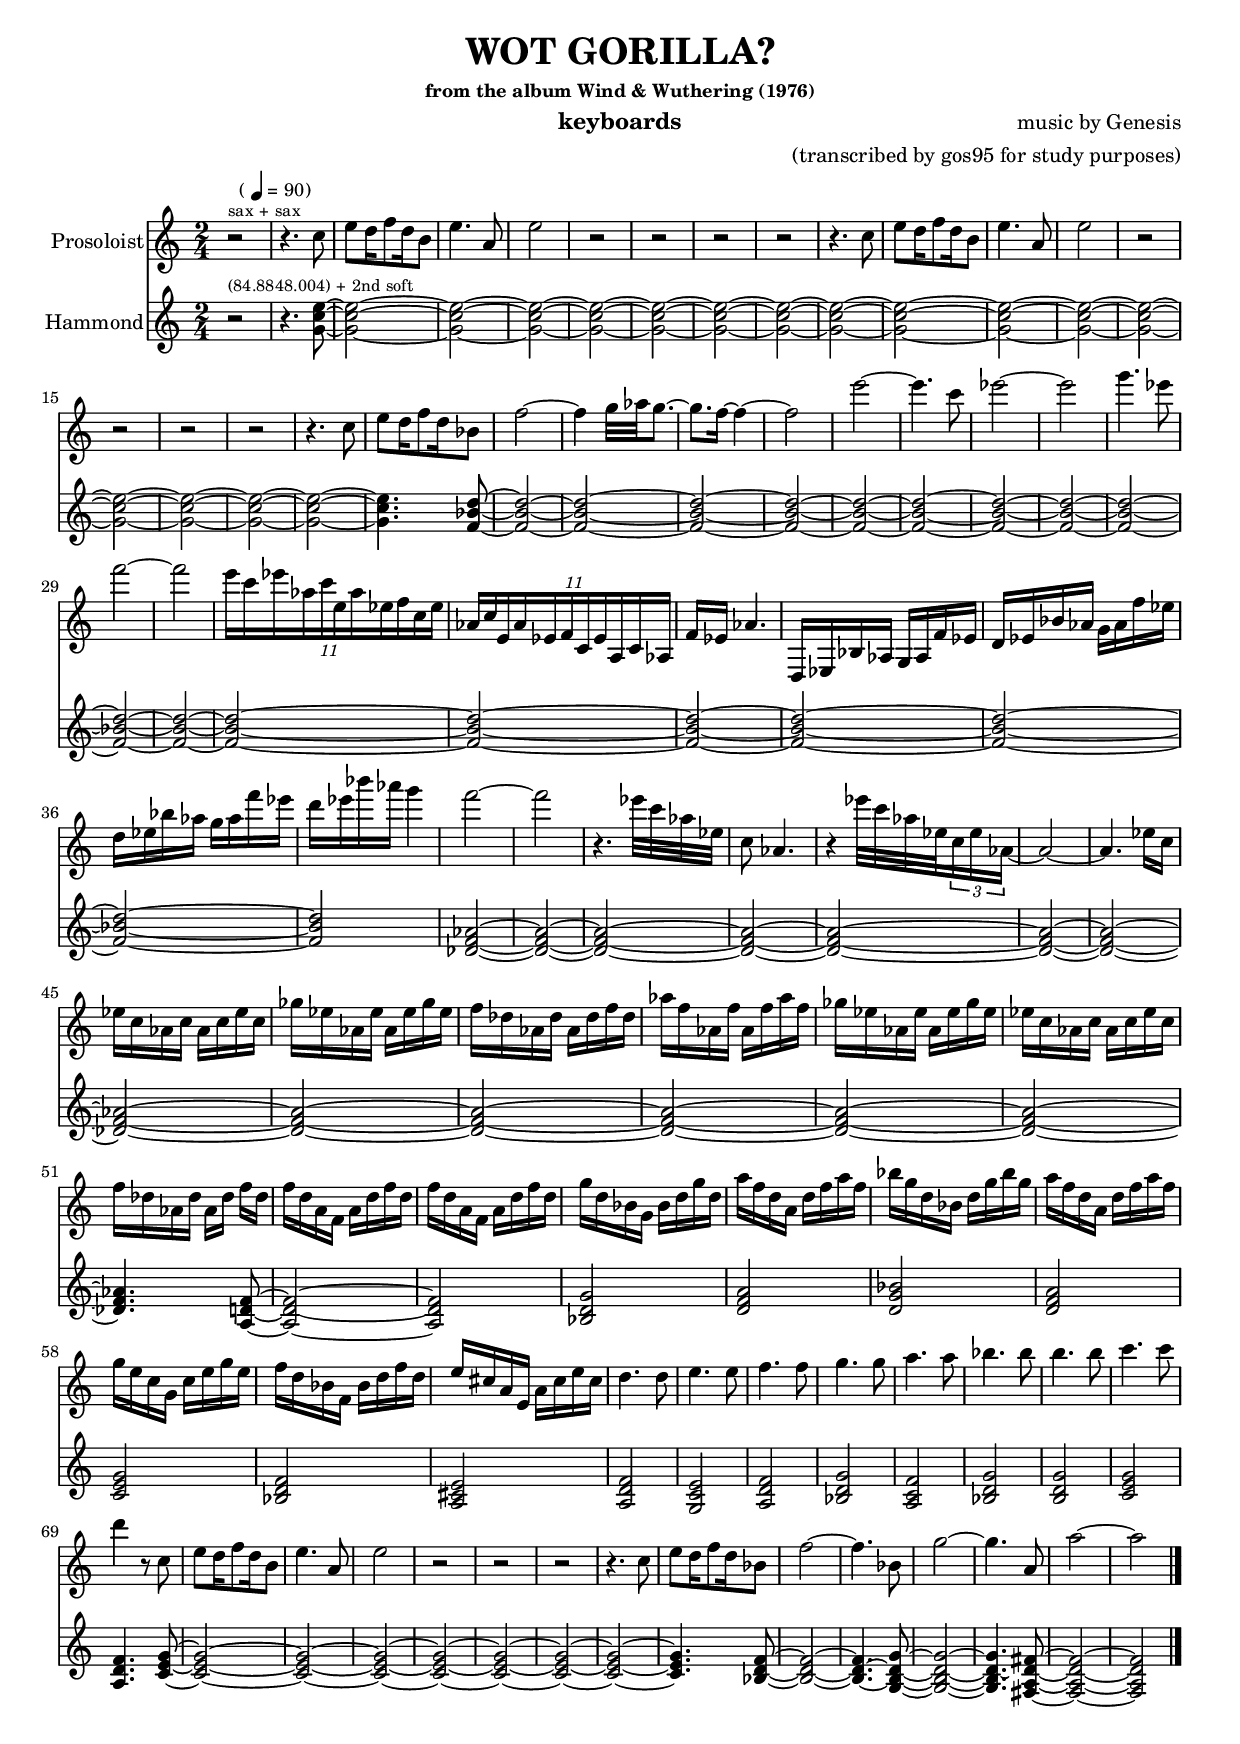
% ===========================================================================================================
% wot-gorilla.ly
%  _____ _        ___            _       ___ _    _      ___   __ _____ _         ___                 _    
% |_   _| |_  ___| _ ) __ _ _ _ | |__ __/ __(_)__| |___ / _ \ / _|_   _| |_  ___ / __|___ _ _  ___ __(_)___
%   | | | ' \/ -_) _ \/ _` | ' \| / /(_-<__ \ / _` / -_) (_) |  _| | | | ' \/ -_) (_ / -_) ' \/ -_|_-< (_-<
%   |_| |_||_\___|___/\__,_|_||_|_\_\/__/___/_\__,_\___|\___/|_|   |_| |_||_\___|\___\___|_||_\___/__/_/__/
%                                                                                                          
% Copyright (c) 2020 Alessandro Fraschetti (mail: gos95@gommagomma.net)
%
% Permission is hereby granted, free of charge, to any person obtaining a copy
% of this software and associated documentation files (the "Software"), to deal
% in the Software without restriction, including without limitation the rights
% to use, copy, modify, merge, publish, distribute, sublicense, and/or sell
% copies of the Software, and to permit persons to whom the Software is
% furnished to do so, subject to the following conditions:
% 
% The above copyright notice and this permission notice shall be included in all
% copies or substantial portions of the Software.
% 
% THE SOFTWARE IS PROVIDED "AS IS", WITHOUT WARRANTY OF ANY KIND, EXPRESS OR
% IMPLIED, INCLUDING BUT NOT LIMITED TO THE WARRANTIES OF MERCHANTABILITY,
% FITNESS FOR A PARTICULAR PURPOSE AND NONINFRINGEMENT. IN NO EVENT SHALL THE
% AUTHORS OR COPYRIGHT HOLDERS BE LIABLE FOR ANY CLAIM, DAMAGES OR OTHER
% LIABILITY, WHETHER IN AN ACTION OF CONTRACT, TORT OR OTHERWISE, ARISING FROM,
% OUT OF OR IN CONNECTION WITH THE SOFTWARE OR THE USE OR OTHER DEALINGS IN THE
% SOFTWARE.
% ===========================================================================================================


\version "2.12.3"
#(ly:set-option 'delete-intermediate-files #t)
#(set-global-staff-size 18)


% ===========================================================================================================
% ------------------------------------------  S E C T I O N S  ----------------------------------------------
% ===========================================================================================================


% -----------------------------------------------------------------------------------------------------------
% --  RH TEMAs  ------------------------------------------------------------------------------------------------
% -----------------------------------------------------------------------------------------------------------
rhTemaA = \relative c'' {
    r4. c8
	e8 d16 f8 d16 b8
	e4. a,8
	e'2
	r2
	r2
	r2
	r2
}
rhTemaC = \relative c'' {
    r4. c8
	e8 d16 f8 d16 bes8
	f'2~
	f4 g32 aes32 g8.~
	g8. f16~ f4~
	f2
}
rhTemaD = \relative c''' {
    e2~
	e4. c8
	ees2~
	ees2
	g4. ees8
	f2~
	f2
}
rhTemaE = \relative c''' {
    \times 8/11 { e16 c ees aes, c e, aes ees f c ees }
	\times 8/11 { aes, c e, aes ees f c ees a, c aes }
	f'16 ees aes4.
}
rhTemaF = \relative c {
    d16 ees bes' aes		g aes f' ees
	d16 ees bes' aes		g aes f' ees
	d16 ees bes' aes		g aes f' ees
	d16 ees bes' aes		g4
}
rhTemaG = \relative c''' {
    f2~
	f2
	r4. ees32 c aes ees
	c8 aes4.
	r4 ees''32 c aes ees \times 2/3 { c16 ees16 aes,16~ }
	aes2~
	aes4.  ees'16 c16
}
rhTemaH = \relative c'' {
    ees16 c aes c	aes c ees c
	ges' ees aes, ees'	aes, ees' ges ees
	f des aes des   aes des f des
	aes' f aes, f'  aes, f' aes f
	ges ees aes, ees'	aes, ees' ges ees
	ees c aes c	aes c ees c
	f des aes des   aes[ des] f[ des]
}
rhTemaI = \relative c'' {
    f d a f 			a d f d
	f d a f 			a d f d
	g d bes g			bes d g d
	a' f d a				d f a f
	bes g d bes 		d g bes g
	a f d a 			d f a f
	g e c g 			c e g e
	f d bes f 			bes d f d
	e cis a e 			a cis e cis
}
rhTemaL = \relative c'' {
    d4. d8
	e4. e8
	f4. f8
	g4. g8
	a4. a8
	bes4. bes8
	b4. b8
	c4. c8
	d4 r8 c,
}
rhTemaM = \relative c'' {
	e8 d16 f8 d16 b8
	e4. a,8
	e'2
	r2
	r2
	r2
}
rhTemaN = \relative c'' {
    r4. c8
	e8 d16 f8 d16 bes8
	f'2~
	f4. bes,8
	g'2~
	g4. a,8
	a'2~
	a2
}
% -----------------------------------------------------------------------------------------------------------
% --  LH TEMAs  ---------------------------------------------------------------------------------------------
% -----------------------------------------------------------------------------------------------------------
lhTemaA = \relative c'' {
    r4. <g c e>8~
	<g c e>2~
	<g c e>2~
	<g c e>2~
	<g c e>2~
	<g c e>2~
	<g c e>2~
	<g c e>2~
}
lhTemaB = \relative c'' {
    <g c e>2~
	<g c e>2~
	<g c e>2~
	<g c e>2~
	<g c e>2~
	<g c e>2~
	<g c e>2~
	<g c e>2~
}
lhTemaC = \relative c'' {
	<g c e>2~
	<g c e>4. <f bes d>8~
	<f bes d>2~
	<f bes d>2~
	<f bes d>2~
	<f bes d>2~
}
lhTemaD = \relative c' {
	<f bes d>2~
	<f bes d>2~
	<f bes d>2~
	<f bes d>2~
	<f bes d>2~
	<f bes d>2~
	<f bes d>2~
}
lhTemaE = \relative c' {
	<f bes d>2~
	<f bes d>2~
	<f bes d>2~
}
lhTemaF = \relative c' {
	<f bes d>2~
	<f bes d>2~
	<f bes d>2~
	<f bes d>2
}
lhTemaG = \relative c' {
    <des f aes>2~
	<des f aes>2~
	<des f aes>2~
	<des f aes>2~
	<des f aes>2~
	<des f aes>2~
	<des f aes>2~
}
lhTemaH = \relative c' {
    <des f aes>2~
	<des f aes>2~
	<des f aes>2~
	<des f aes>2~
	<des f aes>2~
	<des f aes>2~
	<des f aes>4. <a d f>8~
}
lhTemaI = \relative c' {
    <a d f>2~
	<a d f>2
	<bes d g>2
	<d f a>2
	<d g bes>2
	<d f a>2
	<c e g>2
	<bes d f>2
	<a cis e>2
}
lhTemaL = \relative c' {
    <a d f>2
	<g c e>2
	<a d f>2
	<bes d g>2
	<a c f>2
	<bes d g>2
	<b d g>2
	<c e g>2
	<a d f>4. <c e g>8~
}
lhTemaM = \relative c' {
    <c e g>2~
	<c e g>2~
	<c e g>2~
	<c e g>2~
	<c e g>2~
	<c e g>2~
}
lhTemaN = \relative c' {
    <c e g>2~
	<c e g>4. <bes d f>8~
	<bes d f>2~
	<bes d f>4.~ <g bes d g>8~
	<g bes d g>2~
	<g bes d g>4.~ <fis a d fis>8~
	<fis a d fis>2~
	<fis a d fis>2
}
% ===========================================================================================================
% --------------------------------------------  B U I L D  --------------------------------------------------
% ===========================================================================================================
rhPart = {
    \clef violin
	\time 2/4

	r2 ^\markup { \tiny {sax + sax} }
	\rhTemaA
	\rhTemaA
	\rhTemaC
	\rhTemaD
	\rhTemaE
	\rhTemaF
	\rhTemaG
	\rhTemaH
	\rhTemaI
	\rhTemaL
	\rhTemaM
	\rhTemaN
	\break

	\bar "|."
}

lhPart = {
    \clef violin
	\time 2/4

	r2 ^\markup { \tiny {(84.8848.004) + 2nd soft} }
	\lhTemaA
	\lhTemaB
	\lhTemaC
	\lhTemaD
	\lhTemaE
	\lhTemaF
	\lhTemaG
	\lhTemaH
	\lhTemaI
	\lhTemaL
	\lhTemaM
	\lhTemaN
}


% ===========================================================================================================
% ---------------------------------------------  B O O K  ---------------------------------------------------
% ===========================================================================================================
\book {

    \header {
        title       = \markup {\larger "WOT GORILLA?"}
        subtitle    = ""
        subsubtitle = "from the album Wind & Wuthering (1976)"
        instrument  = "keyboards"
        composer    = "music by Genesis"
        arranger    = "(transcribed by gos95 for study purposes)"
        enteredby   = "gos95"
        piece       = \markup { \bold "                             " \smaller { (\note #"4"#1 = 90) } }
%		copyright   = "Copyright (c) 2020 Alessandro Fraschetti (mail: gos95@gommagomma.net)"
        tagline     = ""
    }

    \score {
    <<
        \new Staff = "Prosoloist" \with { midiInstrument = #"brass section" }
        <<
            \set Staff.instrumentName = \markup { "Prosoloist" }
            \rhPart
        >>
        \new Staff = "Hammond" \with { midiInstrument = #"rock organ" }
        <<
            \set Staff.instrumentName = \markup { "Hammond" }
            \lhPart
        >>
    >>
    \layout { \context { \override VerticalAlignment #'forced-distance = #8 } }
    \midi { \context { \Score tempoWholesPerMinute = #(ly:make-moment 90 4) } }
    }
}
% ===========================================================================================================